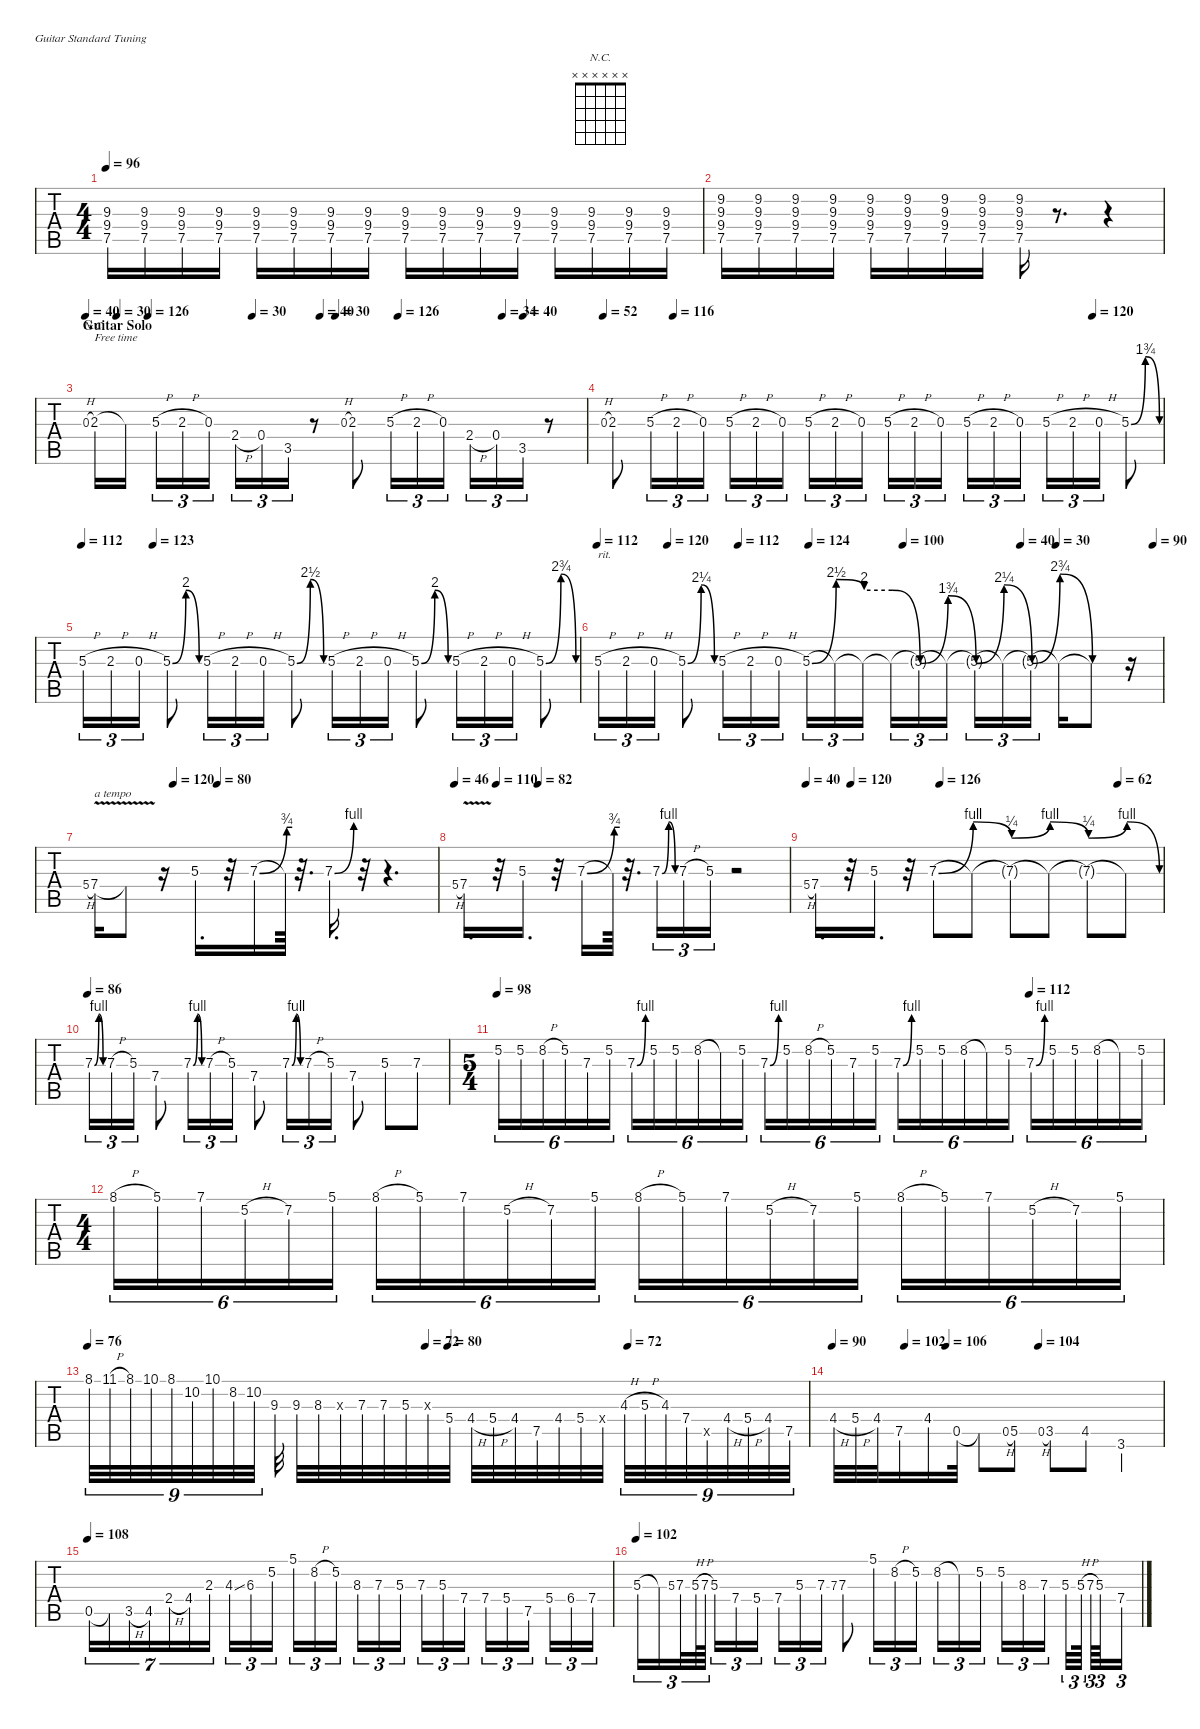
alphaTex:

\hideDynamics
\bracketExtendMode nobrackets
\singleTrackTrackNamePolicy hidden
\multiTrackTrackNamePolicy hidden
\firstSystemTrackNameMode fullname
\firstSystemTrackNameOrientation horizontal
\otherSystemsTrackNameOrientation horizontal
\track ("Guitar I" "E-Gt") {instrument overdrivenguitar}
\staff {tabs}
\tuning (E4 B3 G3 D3 A2 E2)
\chord ("N.C." x x x x x x)
\ts (4 4)
\tempo 96
\clef g2
\ks c
(9.3 9.4 7.5).16{dy f} (9.3 9.4 7.5).16 (9.3 9.4 7.5).16 (9.3 9.4 7.5).16 (9.3 9.4 7.5).16 (9.3 9.4 7.5).16 (9.3 9.4 7.5).16 (9.3 9.4 7.5).16 (9.3 9.4 7.5).16 (9.3 9.4 7.5).16 (9.3 9.4 7.5).16 (9.3 9.4 7.5).16 (9.3 9.4 7.5).16 (9.3 9.4 7.5).16 (9.3 9.4 7.5).16 (9.3 9.4 7.5).16 |
(9.2{acc #} 9.3 9.4 7.5).16 (9.2{acc #} 9.3 9.4 7.5).16 (9.2{acc #} 9.3 9.4 7.5).16 (9.2{acc #} 9.3 9.4 7.5).16 (9.2{acc #} 9.3 9.4 7.5).16 (9.2{acc #} 9.3 9.4 7.5).16 (9.2{acc #} 9.3 9.4 7.5).16 (9.2{acc #} 9.3 9.4 7.5).16 (9.2{acc #} 9.3 9.4 7.5).16 r.8{d} r.4 |
\section ("" "Guitar Solo")
\tempo 40
\tempo (30 0.0625)
\tempo (126 0.125)
\tempo (30 0.333333)
\tempo (40 0.46875)
\tempo (30 0.5)
\tempo (126 0.625)
\tempo (34 0.833333)
\tempo (40 0.875)
0.3{h}.8{gr} 2.3.16{ch "N.C." txt "Free time"} 2.3{t}.16 5.3{h}.16{tu (3 2)} 2.3{h}.16{tu (3 2)} 0.3.16{tu (3 2)} 2.4{h}.16{tu (3 2)} 0.4.16{tu (3 2)} 3.5{st}.16{tu (3 2)} r.8 0.3{h}.8{gr} 2.3.8 5.3{h}.16{tu (3 2)} 2.3{h}.16{tu (3 2)} 0.3.16{tu (3 2)} 2.4{h}.16{tu (3 2)} 0.4.16{tu (3 2)} 3.5{st}.16{tu (3 2)} r.8 |
\tempo 52
\tempo (116 0.125)
\tempo (120 0.875)
0.3{h}.8{gr} 2.3{hac}.8 5.3{h}.16{tu (3 2)} 2.3{h}.16{tu (3 2)} 0.3.16{tu (3 2)} 5.3{h}.16{tu (3 2)} 2.3{h}.16{tu (3 2)} 0.3.16{tu (3 2)} 5.3{h}.16{tu (3 2)} 2.3{h}.16{tu (3 2)} 0.3.16{tu (3 2)} 5.3{h}.16{tu (3 2)} 2.3{h}.16{tu (3 2)} 0.3.16{tu (3 2)} 5.3{h}.16{tu (3 2)} 2.3{h}.16{tu (3 2)} 0.3.16{tu (3 2)} 5.3{h}.16{tu (3 2)} 2.3{h}.16{tu (3 2)} 0.3{h}.16{tu (3 2)} 5.3{be (bendrelease 0 0 16.2 7 17.4 7 60 0)}.8 |
\tempo 112
\tempo (123 0.14375)
5.3{h}.16{tu (3 2)} 2.3{h}.16{tu (3 2)} 0.3{h}.16{tu (3 2)} 5.3{be (bendrelease 0 0 29.4 8 30 8 60 0) ac}.8 5.3{h}.16{tu (3 2)} 2.3{h}.16{tu (3 2)} 0.3{h}.16{tu (3 2)} 5.3{be (bendrelease 0 0 28.799999999999997 10 30 10 60 0) hac}.8 5.3{h}.16{tu (3 2)} 2.3{h}.16{tu (3 2)} 0.3{h}.16{tu (3 2)} 5.3{be (bendrelease 0 0 29.4 8 30 8 60 0) ac}.8 5.3{h}.16{tu (3 2)} 2.3{h}.16{tu (3 2)} 0.3{h}.16{tu (3 2)} 5.3{be (bendrelease 0 0 29.4 11 30 11 60 0) hac}.8 |
\tempo 112
\tempo (120 0.125)
\tempo (112 0.25)
\tempo (124 0.375)
\tempo (100 0.541667)
\tempo (40 0.75)
\tempo (30 0.8125)
\tempo (90 0.984375)
5.3{h}.16{tu (3 2) txt "rit."} 2.3{h}.16{tu (3 2)} 0.3{h}.16{tu (3 2)} 5.3{be (bendrelease 0 0 30 9 30 9 60 0)}.8 5.3{h}.16{tu (3 2)} 2.3{h}.16{tu (3 2)} 0.3{h}.16{tu (3 2)} 5.3{be (bend 0 0 59.4 10) ac}.16{tu (3 2)} 5.3{be (release 0 10 60 8) t}.16{tu (3 2)} 5.3{be (hold 0 8 60 8) t}.16{tu (3 2)} 5.3{be (release 0 8 60 0) t}.16{tu (3 2)} 5.3{be (bend 0 0 22.2 7) t}.16{tu (3 2)} 5.3{be (release 0 7 60 0) t}.16{tu (3 2)} 5.3{be (bend 0 0 59.4 9) t}.16{tu (3 2)} 5.3{be (release 0 9 60 0) t}.16{tu (3 2)} 5.3{be (bend 0 0 59.4 11) t}.16{tu (3 2)} 5.3{be (release 0 11 60 0) t}.16 5.3{be (hold 0 0 60 0) t}.8 r.16 |
\tempo (120 0.25)
\tempo (80 0.375)
5.4{h}.8{gr} 7.4{v}.16{txt "a tempo"} 7.4{v t}.8 r.16 5.3.16{d} r.32 7.3{be (bend 0 0 59.4 3)}.16 7.3{be (hold 0 3 60 3) t}.64{dy mf} r.32{d} 7.3{be (bend 0 0 60 4)}.16{d dy f} r.32 r.4{d} |
\tempo 46
\tempo (110 0.125)
\tempo (82 0.25)
5.4{h}.8{gr} 7.4{v}.16{d} r.32 5.3.16{d} r.32 7.3{be (bend 0 0 57.599999999999994 3) hac}.16 7.3{be (hold 0 3 60 3) t}.64{dy mf} r.32{d} 7.3{be (bendrelease 0 0 30 4 30 4 60 0)}.16{tu (3 2) dy f} 7.3{h}.16{tu (3 2)} 5.3.16{tu (3 2)} r.2 |
\tempo 40
\tempo (120 0.125)
\tempo (126 0.375)
\tempo (62 0.875)
5.4{h}.8{gr} 7.4.16{d} r.32 5.3.16{d} r.32 7.3{be (bend 0 0 60 4)}.8 7.3{be (release 0 4 60 1) t}.8 7.3{be (bend 0 1 60 4) t}.8 7.3{be (release 0 4 60 1) t}.8 7.3{be (bend 0 1 60 4) t}.8 7.3{be (release 0 4 60 0) t}.8 |
\tempo 86
7.3{be (bendrelease 0 0 30 4 30 4 60 0)}.16{tu (3 2)} 7.3{h}.16{tu (3 2)} 5.3.16{tu (3 2)} 7.4.8 7.3{be (bendrelease 0 0 30 4 30 4 60 0)}.16{tu (3 2)} 7.3{h}.16{tu (3 2)} 5.3.16{tu (3 2)} 7.4.8 7.3{be (bendrelease 0 0 30 4 30 4 60 0)}.16{tu (3 2)} 7.3{h}.16{tu (3 2)} 5.3.16{tu (3 2)} 7.4.8 5.3.8 7.3.8 |
\ts (5 4)
\tempo 98
\tempo (112 0.8)
5.2.16{tu (6 4)} 5.2.16{tu (6 4)} 8.2{h}.16{tu (6 4)} 5.2.16{tu (6 4)} 7.3.16{tu (6 4)} 5.2.16{tu (6 4)} 7.3{be (bend 0 0 60 4)}.16{tu (6 4)} 5.2.16{tu (6 4)} 5.2.16{tu (6 4)} 8.2.16{tu (6 4)} 8.2{t}.16{tu (6 4)} 5.2.16{tu (6 4)} 7.3{be (bend 0 0 60 4)}.16{tu (6 4)} 5.2.16{tu (6 4)} 8.2{h}.16{tu (6 4)} 5.2.16{tu (6 4)} 7.3.16{tu (6 4)} 5.2.16{tu (6 4)} 7.3{be (bend 0 0 60 4)}.16{tu (6 4)} 5.2.16{tu (6 4)} 5.2.16{tu (6 4)} 8.2.16{tu (6 4)} 8.2{t}.16{tu (6 4)} 5.2.16{tu (6 4)} 7.3{be (bend 0 0 60 4)}.16{tu (6 4)} 5.2.16{tu (6 4)} 5.2.16{tu (6 4)} 8.2.16{tu (6 4)} 8.2{t}.16{tu (6 4)} 5.2.16{tu (6 4)} |
\ts (4 4)
8.1{h}.16{tu (6 4)} 5.1.16{tu (6 4)} 7.1.16{tu (6 4)} 5.2{h}.16{tu (6 4)} 7.2{acc #}.16{tu (6 4)} 5.1.16{tu (6 4)} 8.1{h}.16{tu (6 4)} 5.1.16{tu (6 4)} 7.1.16{tu (6 4)} 5.2{h}.16{tu (6 4)} 7.2{acc #}.16{tu (6 4)} 5.1.16{tu (6 4)} 8.1{h}.16{tu (6 4)} 5.1.16{tu (6 4)} 7.1.16{tu (6 4)} 5.2{h}.16{tu (6 4)} 7.2{acc #}.16{tu (6 4)} 5.1.16{tu (6 4)} 8.1{h}.16{tu (6 4)} 5.1.16{tu (6 4)} 7.1.16{tu (6 4)} 5.2{h}.16{tu (6 4)} 7.2{acc #}.16{tu (6 4)} 5.1.16{tu (6 4)} |
\tempo 76
\tempo (72 0.46875)
\tempo (80 0.5)
\tempo (72 0.75)
8.1.32{tu (9 8)} 11.1{h acc #}.32{tu (9 8)} 8.1.32{tu (9 8)} 10.1.32{tu (9 8)} 8.1.32{tu (9 8)} 10.2.32{tu (9 8)} 10.1.32{tu (9 8)} 8.2.32{tu (9 8)} 10.2.32{tu (9 8)} 9.3.32 9.3.32 8.3{acc #}.32 8.3{x acc #}.32 7.3.32 7.3.32 5.3.32 5.3{x}.32 5.4.32 4.4{h acc #}.32 5.4{h}.32 4.4{acc #}.32 7.5.32 4.4{acc #}.32 5.4.32 5.4{x}.32 4.3{h}.32{tu (9 8)} 5.3{h}.32{tu (9 8)} 4.3.32{tu (9 8)} 7.4.32{tu (9 8)} 0.5{x}.32{tu (9 8)} 4.4{h acc #}.32{tu (9 8)} 5.4{h}.32{tu (9 8)} 4.4{acc #}.32{tu (9 8)} 7.5.32{tu (9 8)} |
\tempo 90
\tempo (102 0.21875)
\tempo (106 0.34375)
\tempo (104 0.625)
4.4{h acc #}.32 5.4{h}.32 4.4{acc #}.32 7.5.16 4.4{acc #}.16 0.5.32 0.5{t}.8 0.5{h}.8{gr} 5.5.8 0.5{h}.8{gr} 3.5.8 4.5{acc #}.8 3.6.4 |
\tempo 108
0.5.16{tu (7 4)} 0.5{t}.16{tu (7 4)} 3.5{h}.16{tu (7 4)} 4.5{acc #}.16{tu (7 4)} 2.4{h}.16{tu (7 4)} 4.4{acc #}.16{tu (7 4)} 2.3.16{tu (7 4)} 4.3{ss}.16{tu (3 2)} 6.3{acc #}.16{tu (3 2)} 5.2.16{tu (3 2)} 5.1.16{tu (3 2)} 8.2{h}.16{tu (3 2)} 5.2.16{tu (3 2)} 8.3{acc #}.16{tu (3 2)} 7.3.16{tu (3 2)} 5.3.16{tu (3 2)} 7.3.16{tu (3 2)} 5.3.16{tu (3 2)} 7.4.16{tu (3 2)} 7.4.16{tu (3 2)} 5.4.16{tu (3 2)} 7.5.16{tu (3 2)} 5.4.16{tu (3 2)} 6.4{acc #}.16{tu (3 2)} 7.4.16{tu (3 2)} |
\tempo 102
5.3.16{tu (3 2)} 5.3{t}.16{tu (3 2)} 5.3.8{gr} 7.3.32{tu (3 2)} 5.3{h}.64{tu (3 2)} 7.3{h}.64{tu (3 2)} 5.3.16{tu (3 2)} 7.4.16{tu (3 2)} 5.4.16{tu (3 2)} 7.4.16{tu (3 2)} 5.3.16{tu (3 2)} 7.3.16{tu (3 2)} 7.3.8{gr} 7.3.8 5.1.16{tu (3 2)} 8.2{h}.16{tu (3 2)} 5.2.16{tu (3 2)} 8.2.16{tu (3 2)} 8.2{t}.16{tu (3 2)} 5.2.16{tu (3 2)} 5.2.16{tu (3 2)} 8.3{acc #}.16{tu (3 2)} 7.3.16{tu (3 2)} 5.3.32{tu (3 2)} 5.3{h}.64{tu (3 2)} 7.3{h}.64{tu (3 2)} 5.3.16{tu (3 2)} 7.4.16{tu (3 2)}
